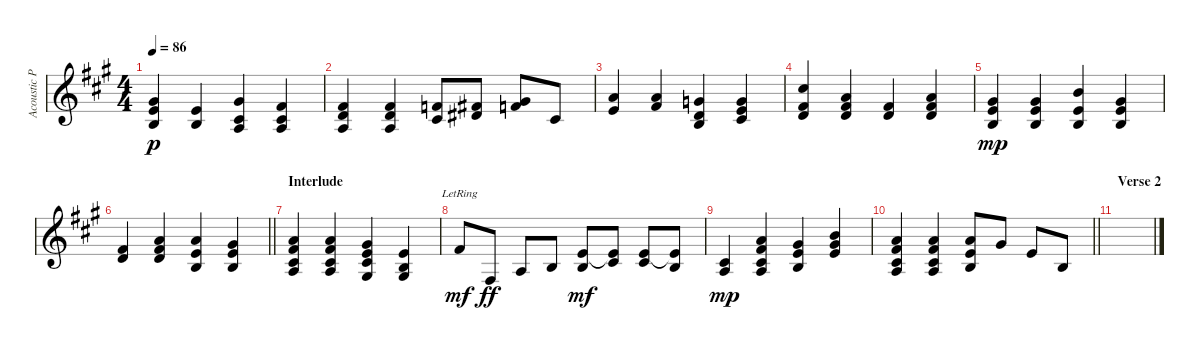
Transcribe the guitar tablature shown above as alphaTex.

\track ("Acoustic Piano (Staff 1)" "Acoustic P") {instrument acousticgrandpiano}
\staff {score}
\tuning (E4 B3 G3 D3 A2 E2 B1) {hide}
\ts (4 4)
\tempo 86
\clef g2
\ks a
(0.1 0.2 13.3).4{dy p} (0.1 0.2).4 (4.1 2.2 2.3).4 (2.1 2.2 2.3).4 |
(2.1 3.2 2.3).4 (2.1 3.2 2.3).4 (1.1 2.2).8 (2.1 4.2).8 (1.1 9.2).8 2.2.8 |
(0.1 10.2).4 (2.1 10.2).4 (3.1 0.2 7.3).4 (0.1 2.2 12.3).4 |
(2.1 3.2 18.3).4 (2.1 3.2 14.3).4 (2.1 3.2).4 (2.1 3.2 14.3).4 |
(0.1 0.2 13.3).4{dy mp} (0.1 0.2 13.3).4 (0.1 0.2 16.3).4 (0.1 0.2 13.3).4 |
\barLineRight lightlight
(2.1 3.2).4 (2.1 3.2 14.3).4 (0.1 0.2 14.3).4 (0.1 0.2 13.3).4 |
\section ("" "Interlude")
(5.1 7.2 6.3 7.4).4 (2.1 2.2 2.3 19.4).4 (4.1 5.2 6.3 6.4).4 (0.1 0.2 1.3).4 |
2.1{lr}.8{dy mf} 4.4.8{dy ff} 2.3.8 0.2.8 (0.1 0.2).8{dy mf} (0.1{t} 2.2).8 (0.1 2.2).8 (0.1{t} 0.2).8 |
(2.2 2.3).4{dy mp} (2.1 2.2 2.3 19.4).4 (0.1 0.2 13.3).4 (4.1 5.2 16.3).4 |
\barLineRight lightlight
(5.1 2.2 2.3 16.4).4 (5.1 2.2 2.3 16.4).4 (0.1 0.2 14.3).8 4.1.8 0.1.8 0.2.8 |
\section ("" "Verse 2")
